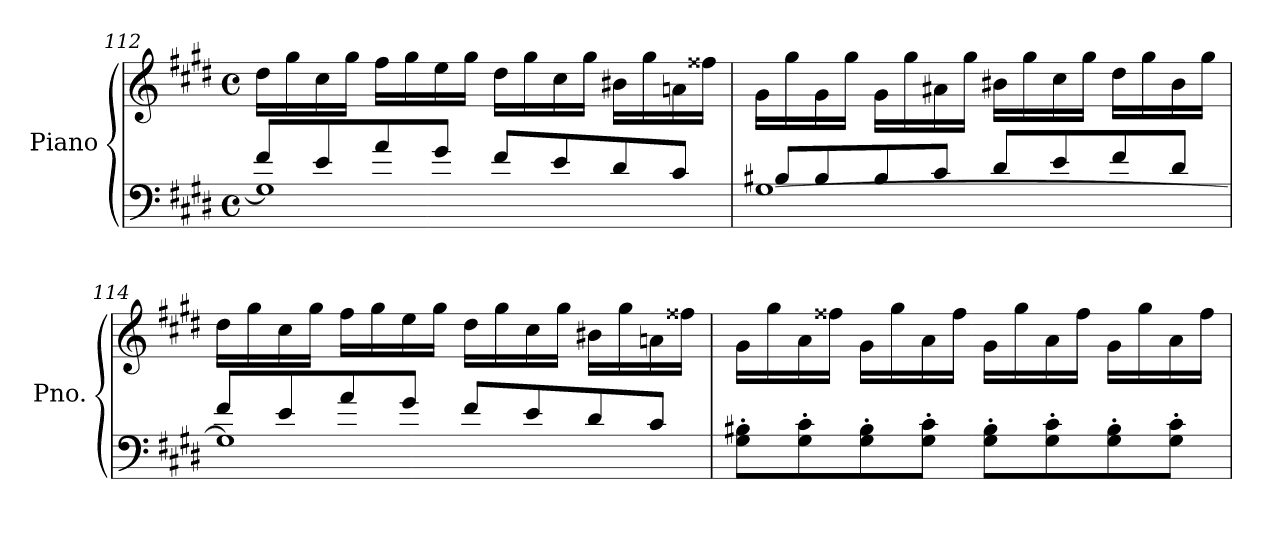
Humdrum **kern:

**kern	**kern
*part1	*part1
*staff2	*staff1
*I"Piano	*
*I'Pno.	*
*clefF4	*clefG2
*k[f#c#g#d#]	*k[f#c#g#d#]
*M4/4	*M4/4
*met(c)	*met(c)
=112	=112
*^	*
1G#]	8f#/L	16dd#\LL
.	.	16gg#\
.	8e/	16cc#\
.	.	16gg#\JJ
.	8a/	16ff#\LL
.	.	16gg#\
.	8g#/J	16ee\
.	.	16gg#\JJ
.	8f#/L	16dd#\LL
.	.	16gg#\
.	8e/	16cc#\
.	.	16gg#\JJ
.	8d#/	16b#X\LL
.	.	16gg#\
.	8c#/J	16an\
.	.	16ff##X\JJ
!!LO:LB:g=z
=113	=113	=113
[1G#	8B#X/L	16g#\LL
.	.	16gg#\
.	8B#/	16g#\
.	.	16gg#\JJ
.	8B#/	16g#\LL
.	.	16gg#\
.	8c#/J	16a#X\
.	.	16gg#\JJ
.	8d#/L	16b#X\LL
.	.	16gg#\
.	8e/	16cc#\
.	.	16gg#\JJ
.	8f#/	16dd#\LL
.	.	16gg#\
.	8d#/J	16b#\
.	.	16gg#\JJ
=114	=114	=114
1G#]	8f#/L	16dd#\LL
.	.	16gg#\
.	8e/	16cc#\
.	.	16gg#\JJ
.	8a/	16ff#\LL
.	.	16gg#\
.	8g#/J	16ee\
.	.	16gg#\JJ
.	8f#/L	16dd#\LL
.	.	16gg#\
.	8e/	16cc#\
.	.	16gg#\JJ
.	8d#/	16b#X\LL
.	.	16gg#\
.	8c#/J	16an\
.	.	16ff##X\JJ
*v	*v	*
=115	=115
8G#\' 8B#X\'L	16g#\LL
.	16gg#\
8G#\' 8c#\'	16a\
.	16ff##X\JJ
8G#\' 8B#\'	16g#\LL
.	16gg#\
8G#\' 8c#\'J	16a\
.	16ff##\JJ
8G#\' 8B#\'L	16g#\LL
.	16gg#\
8G#\' 8c#\'	16a\
.	16ff##\JJ
8G#\' 8B#\'	16g#\LL
.	16gg#\
8G#\' 8c#\'J	16a\
.	16ff##\JJ
=	=
*-	*-
